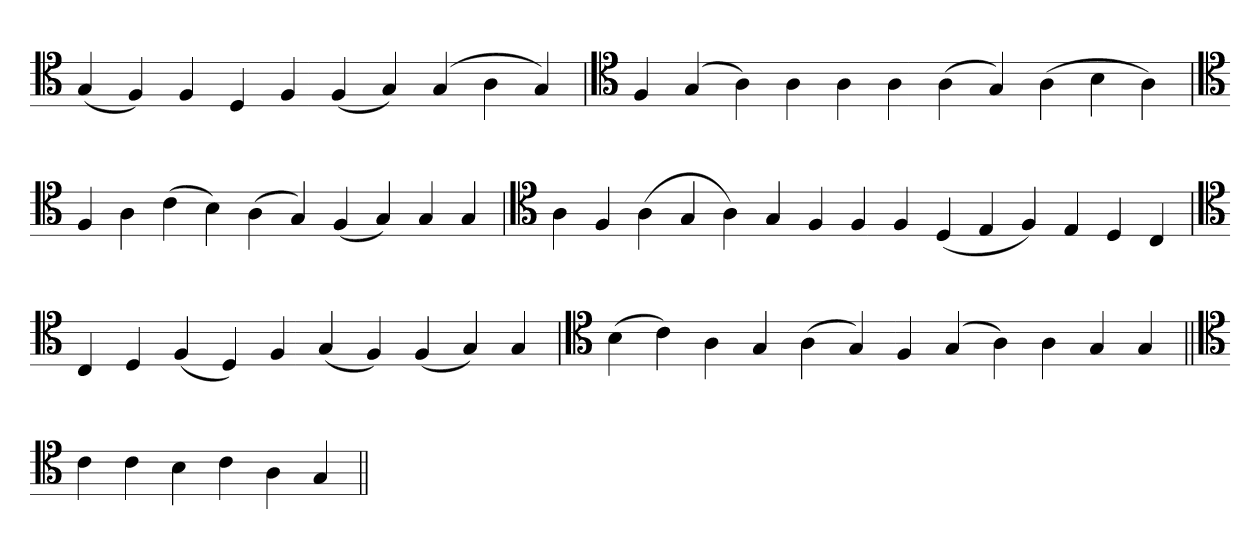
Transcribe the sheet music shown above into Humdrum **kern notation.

**kern
*part1
*staff1
*clefC4
=
(4G
4F)
4F
4D
4F
(4F
4G)
(4G
4A
4G)
=`
*clefC4
4F
(4G
4A)
4A
4A
4A
(4A
4G)
(4A
4B
4A)
='
*clefC4
4F
4A
(4c
4B)
(4A
4G)
(4F
4G)
4G
4G
=
*clefC4
4A
4F
(4A
4G
4A)
4G
4F
4F
4F
(4D
4E
4F)
4E
4D
4C
='
*clefC4
4C
4D
(4F
4D)
4F
(4G
4F)
(4F
4G)
4G
=`
*clefC4
(4B
4c)
4A
4G
(4A
4G)
4F
(4G
4A)
4A
4G
4G
=||
*clefC4
4c
4c
4B
4c
4A
4G
=||
*-
